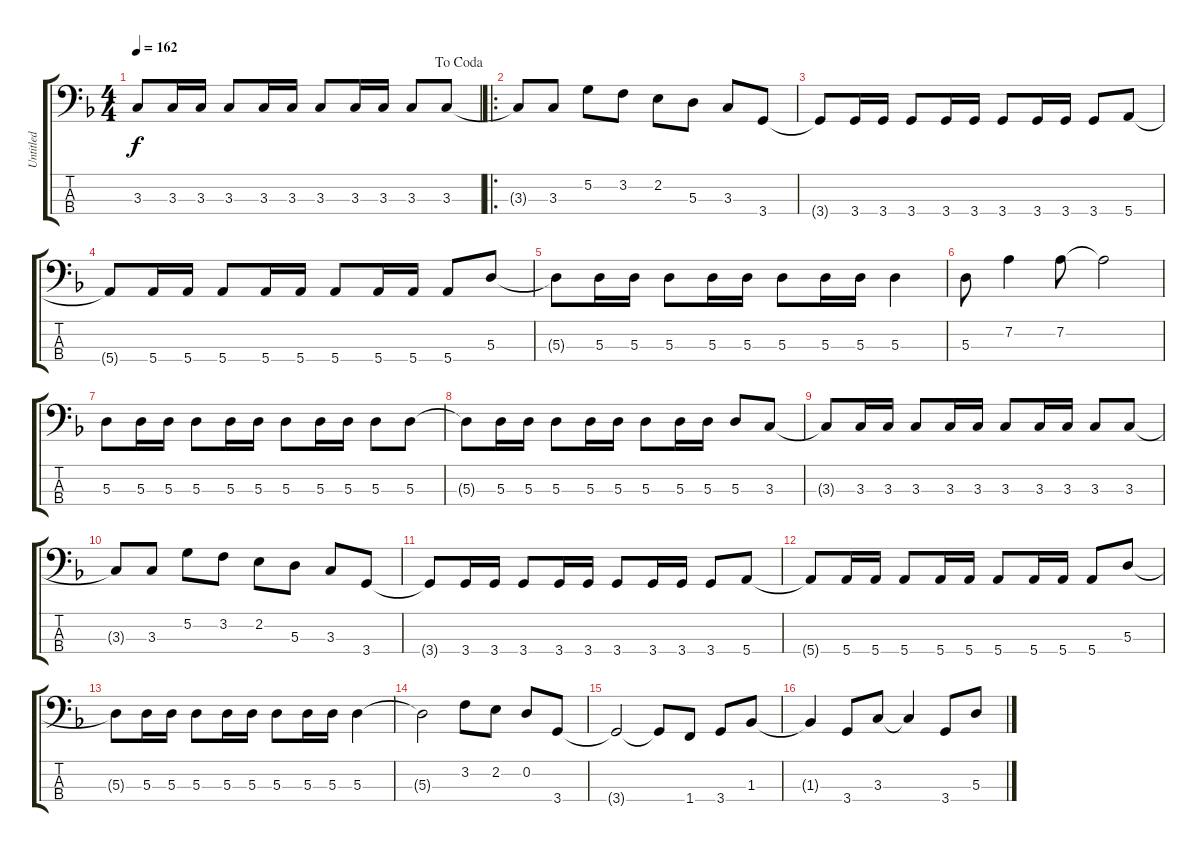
\track ("Untitled" "Untitled") {instrument electricbassfinger}
\staff {score tabs}
\tuning (G2 D2 A1 E1) {hide}
\ts (4 4)
\jump dacoda
\tempo 162
\clef f4
\ks f
3.3{t}.8{dy f} 3.3.16 3.3.16 3.3.8 3.3.16 3.3.16 3.3.8 3.3.16 3.3.16 3.3.8 3.3.8 |
\ro
3.3{t}.8 3.3.8 5.2.8 3.2.8 2.2.8 5.3.8 3.3.8 3.4.8 |
3.4{t}.8 3.4.16 3.4.16 3.4.8 3.4.16 3.4.16 3.4.8 3.4.16 3.4.16 3.4.8 5.4.8 |
5.4{t}.8 5.4.16 5.4.16 5.4.8 5.4.16 5.4.16 5.4.8 5.4.16 5.4.16 5.4.8 5.3.8 |
5.3{t}.8 5.3.16 5.3.16 5.3.8 5.3.16 5.3.16 5.3.8 5.3.16 5.3.16 5.3.4 |
5.3.8 7.2.4 7.2.8 7.2{t}.2 |
5.3.8 5.3.16 5.3.16 5.3.8 5.3.16 5.3.16 5.3.8 5.3.16 5.3.16 5.3.8 5.3.8 |
5.3{t}.8 5.3.16 5.3.16 5.3.8 5.3.16 5.3.16 5.3.8 5.3.16 5.3.16 5.3.8 3.3.8 |
3.3{t}.8 3.3.16 3.3.16 3.3.8 3.3.16 3.3.16 3.3.8 3.3.16 3.3.16 3.3.8 3.3.8 |
3.3{t}.8 3.3.8 5.2.8 3.2.8 2.2.8 5.3.8 3.3.8 3.4.8 |
3.4{t}.8 3.4.16 3.4.16 3.4.8 3.4.16 3.4.16 3.4.8 3.4.16 3.4.16 3.4.8 5.4.8 |
5.4{t}.8 5.4.16 5.4.16 5.4.8 5.4.16 5.4.16 5.4.8 5.4.16 5.4.16 5.4.8 5.3.8 |
5.3{t}.8 5.3.16 5.3.16 5.3.8 5.3.16 5.3.16 5.3.8 5.3.16 5.3.16 5.3.4 |
5.3{t}.2 3.2.8 2.2.8 0.2.8 3.4.8 |
3.4{t}.2 3.4{t}.8 1.4.8 3.4.8 1.3.8 |
1.3{t}.4 3.4.8 3.3.8 3.3{t}.4 3.4.8 5.3.8
